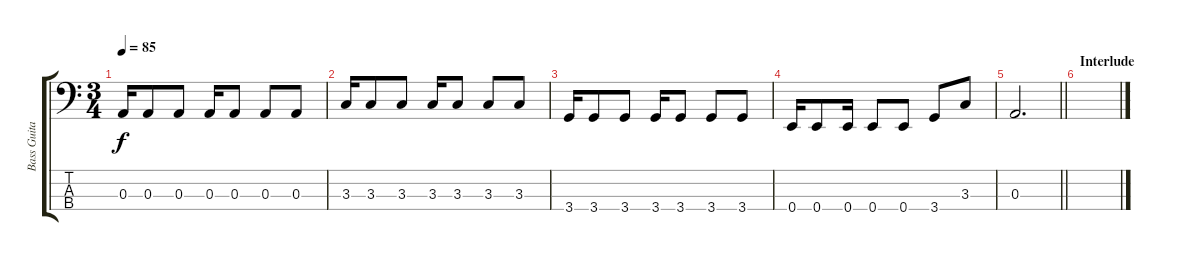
\track ("Bass Guitar (Sajjad)" "Bass Guita") {instrument electricbassfinger}
\staff {score tabs}
\tuning (G2 D2 A1 E1) {hide}
\ts (3 4)
\tempo 85
\clef f4
\ks c
0.3.16{dy f} 0.3.8 0.3.8 0.3.16 0.3.8 0.3.8 0.3.8 |
3.3.16 3.3.8 3.3.8 3.3.16 3.3.8 3.3.8 3.3.8 |
3.4.16 3.4.8 3.4.8 3.4.16 3.4.8 3.4.8 3.4.8 |
0.4.16 0.4.8 0.4.16 0.4.8 0.4.8 3.4.8 3.3.8 |
\barLineRight lightlight
0.3.2{d volume 0} |
\section ("" "Interlude")
